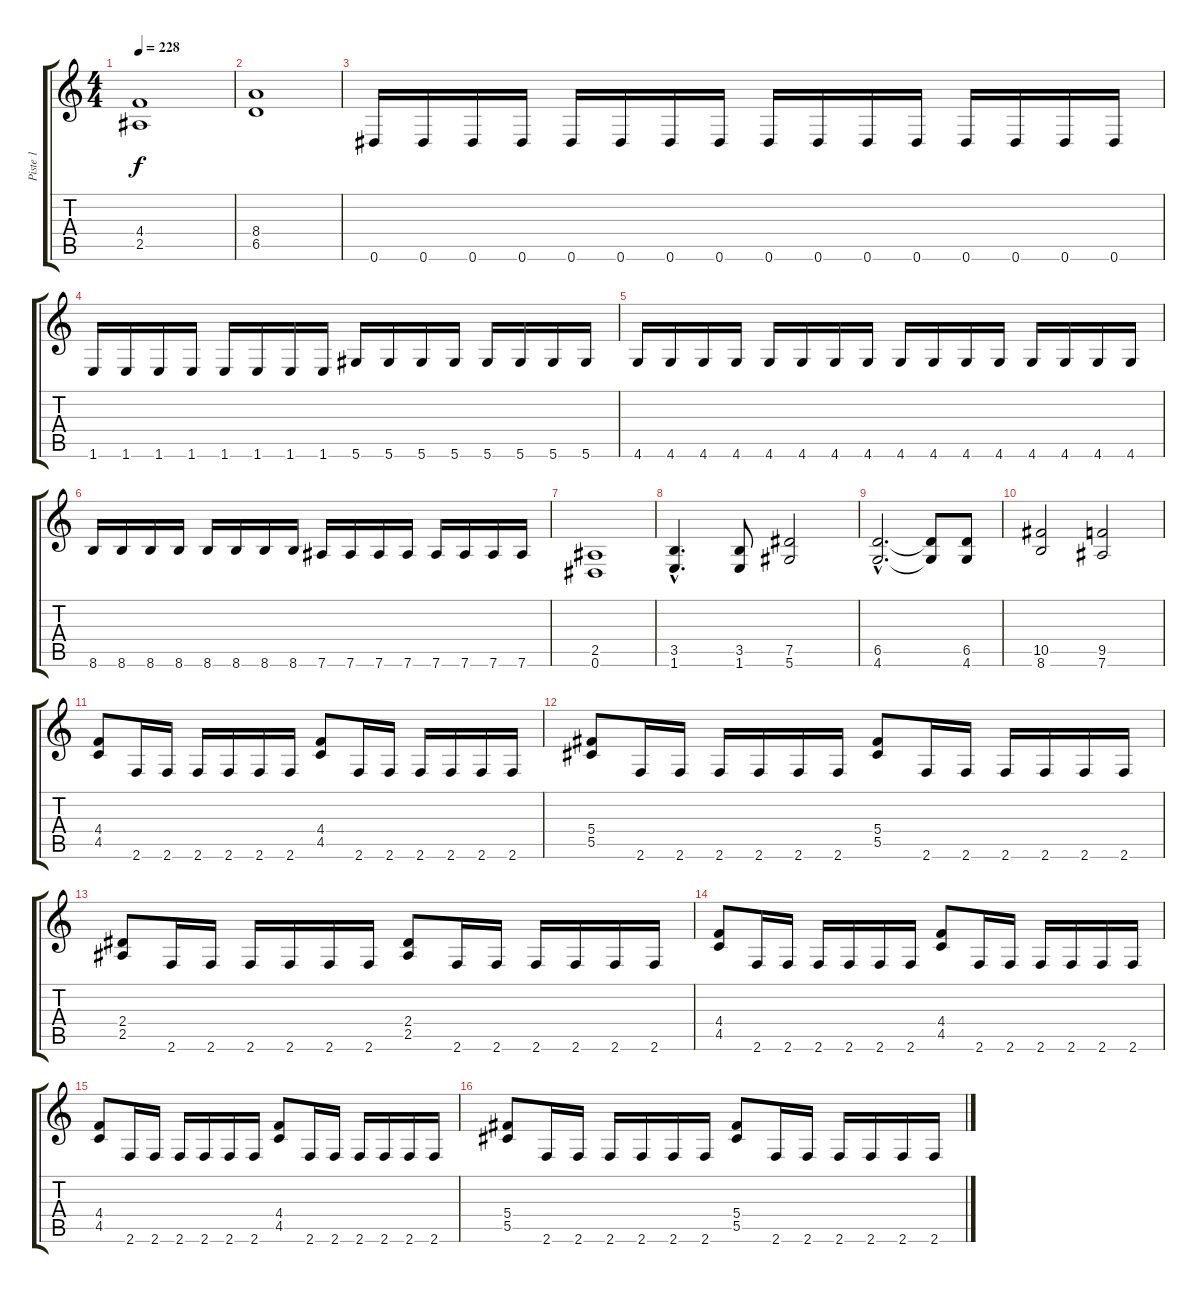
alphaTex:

\track ("Piste 1" "Piste 1") {instrument distortionguitar}
\staff {score tabs}
\tuning (Eb4 Bb3 Gb3 Db3 Ab2 Eb2) {hide}
\ts (4 4)
\tempo 228
\clef g2
\ks c
(4.4 2.5).1{dy f} |
(8.4 6.5).1 |
0.6.16 0.6.16 0.6.16 0.6.16 0.6.16 0.6.16 0.6.16 0.6.16 0.6.16 0.6.16 0.6.16 0.6.16 0.6.16 0.6.16 0.6.16 0.6.16 |
1.6.16 1.6.16 1.6.16 1.6.16 1.6.16 1.6.16 1.6.16 1.6.16 5.6.16 5.6.16 5.6.16 5.6.16 5.6.16 5.6.16 5.6.16 5.6.16 |
4.6.16 4.6.16 4.6.16 4.6.16 4.6.16 4.6.16 4.6.16 4.6.16 4.6.16 4.6.16 4.6.16 4.6.16 4.6.16 4.6.16 4.6.16 4.6.16 |
8.6.16 8.6.16 8.6.16 8.6.16 8.6.16 8.6.16 8.6.16 8.6.16 7.6.16 7.6.16 7.6.16 7.6.16 7.6.16 7.6.16 7.6.16 7.6.16 |
(2.5 0.6).1 |
(3.5{hac} 1.6{hac}).4{d} (3.5 1.6).8 (7.5 5.6).2 |
(6.5{hac} 4.6{hac}).2{d} (6.5{t} 4.6{t}).8 (6.5 4.6).8 |
(10.5 8.6).2 (9.5 7.6).2 |
(4.4 4.5).8 2.6.16 2.6.16 2.6.16 2.6.16 2.6.16 2.6.16 (4.4 4.5).8 2.6.16 2.6.16 2.6.16 2.6.16 2.6.16 2.6.16 |
(5.4 5.5).8 2.6.16 2.6.16 2.6.16 2.6.16 2.6.16 2.6.16 (5.4 5.5).8 2.6.16 2.6.16 2.6.16 2.6.16 2.6.16 2.6.16 |
(2.4 2.5).8 2.6.16 2.6.16 2.6.16 2.6.16 2.6.16 2.6.16 (2.4 2.5).8 2.6.16 2.6.16 2.6.16 2.6.16 2.6.16 2.6.16 |
(4.4 4.5).8 2.6.16 2.6.16 2.6.16 2.6.16 2.6.16 2.6.16 (4.4 4.5).8 2.6.16 2.6.16 2.6.16 2.6.16 2.6.16 2.6.16 |
(4.4 4.5).8 2.6.16 2.6.16 2.6.16 2.6.16 2.6.16 2.6.16 (4.4 4.5).8 2.6.16 2.6.16 2.6.16 2.6.16 2.6.16 2.6.16 |
(5.4 5.5).8 2.6.16 2.6.16 2.6.16 2.6.16 2.6.16 2.6.16 (5.4 5.5).8 2.6.16 2.6.16 2.6.16 2.6.16 2.6.16 2.6.16
